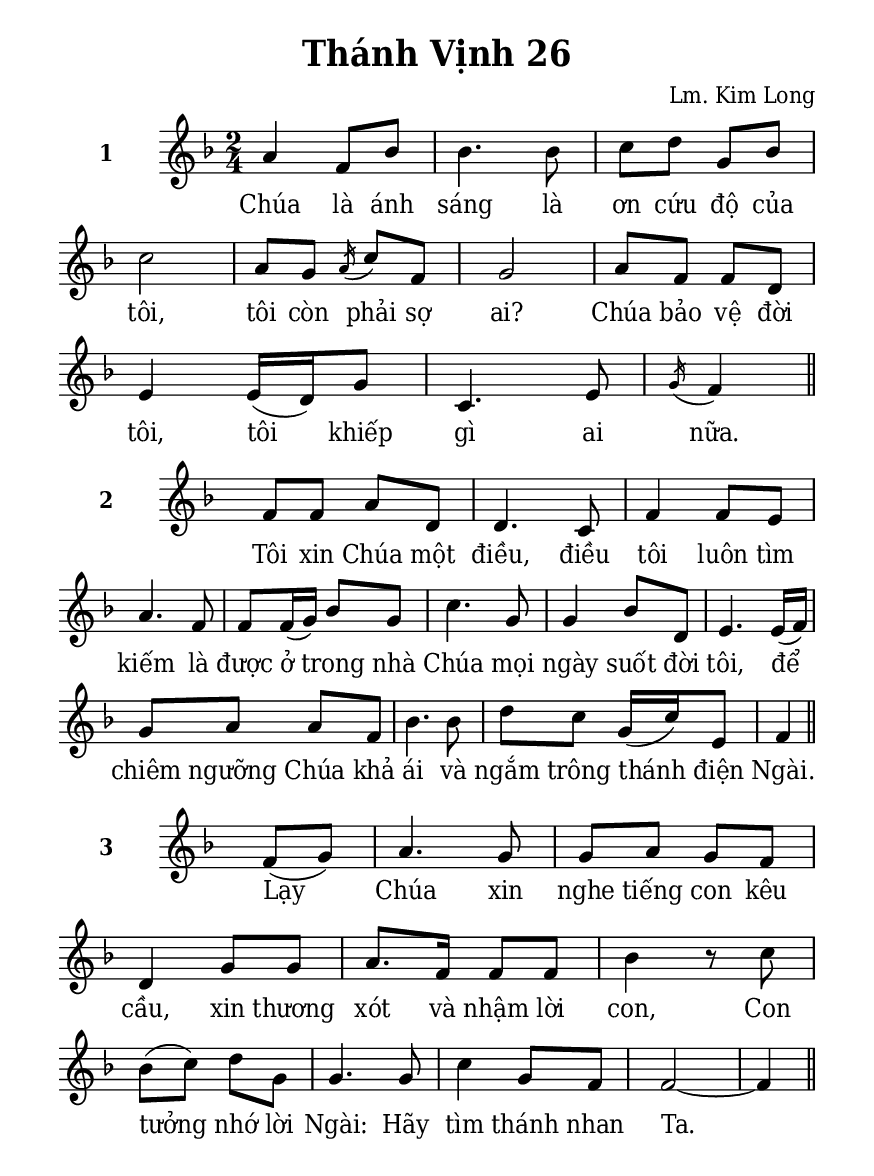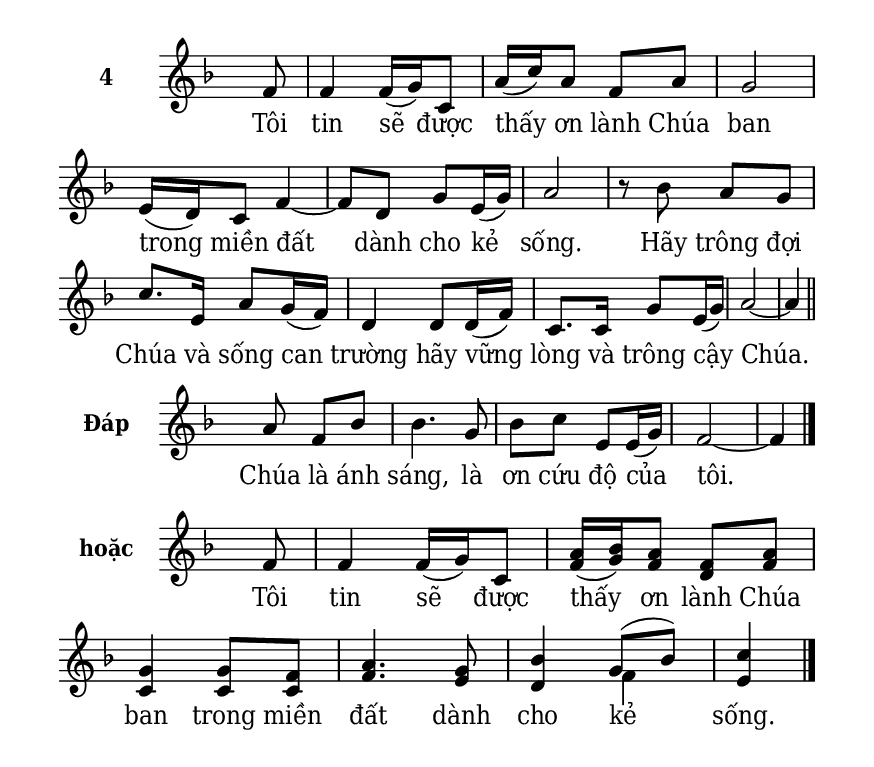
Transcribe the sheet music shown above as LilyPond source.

% Cài đặt chung
\version "2.22.1"
\include "english.ly"

\header {
  title = "Thánh Vịnh 26"
  composer = "Lm. Kim Long"
  %arranger = " "
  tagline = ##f
}

% Nhạc
nhacMauMot = \relative c'' {
  \key f \major
  \time 2/4
  a4 f8 bf |
  bf4. bf8 |
  c d g, bf |
  c2 |
  a8 g \slashedGrace { a16 ( } c8) f, |
  g2 |
  a8 f f d |
  e4 e16 (d) g8 |
  c,4. e8 |
  \slashedGrace { g16 ( } f4) \bar "||"
}

nhacMauHai = \relative c' {
  \key f \major
  \time 2/4
  f8 f a d, |
  d4. c8 |
  f4 f8 e |
  a4. f8 |
  f f16 (g) bf8 g |
  c4. g8 |
  g4 bf8 d, |
  e4. e16 (f) |
  g8 a a f |
  bf4. bf8 |
  d c g16 (c) e,8 |
  f4 \bar "||"
}

nhacMauBa = \relative c' {
  \key f \major
  \time 2/4
  \partial 4 f8 (g) |
  a4. g8 |
  g a g f |
  d4 g8 g |
  a8. f16 f8 f |
  bf4 r8 c |
  bf (c) d g, |
  g4. g8 |
  c4 g8 f |
  f2 ~ |
  f4 \bar "||"
}

nhacMauBon = \relative c' {
  \key f \major
  \time 2/4
  \partial 8 f8 |
  f4 f16 (g) c,8 |
  a'16 (c) a8 f a |
  g2 |
  e16 (d) c8 f4 ~ |
  f8 d g e16 (g) |
  a2 |
  r8 bf a g |
  c8. e,16 a8 g16 (f) |
  d4 d8 d16 (f) |
  c8. c16 g'8 e16 (g) |
  a2 ~ |
  a4 \bar "||"
}

nhacMauNam = \relative c'' {
  \key f \major
  \time 2/4
  \partial 4. a8 f bf |
  bf4. g8 |
  bf c e, e16 (g) |
  f2 ~ |
  f4 \bar "|."
}

nhacMauSau = \relative c' {
  \key f \major
  \time 2/4
  \partial 8 f8 |
  f4 f16 (g) c,8 |
  <<
    {
      a'16 (bf) a8 f a |
      g4 g8 f |
      a4. g8 |
      bf4
    }
    {
      f16 (g) f8 d f |
      c4 c8 c |
      f4. e8 |
      d4
    }
  >>
  <<
    {
      \voiceOne
      g8 (bf)
    }
    \new Voice = "splitpart" {
      \voiceTwo
      f4
    }
  >>
  \oneVoice
  <c' e,>4 \bar "|."
}

% Lời
loiMauMot = \lyricmode {
  Chúa là ánh sáng là ơn cứu độ của tôi,
  tôi còn phải sợ ai?
  Chúa bảo vệ đời tôi, tôi khiếp gì ai nữa.
}

loiMauHai = \lyricmode {
  Tôi xin Chúa một điều, điều tôi luôn tìm kiếm
  là được ở trong nhà Chúa mọi ngày suốt đời tôi,
  để chiêm ngưỡng Chúa khả ái và ngắm trông thánh điện Ngài.
}

loiMauBa = \lyricmode {
  Lạy Chúa xin nghe tiếng con kêu cầu,
  xin thương xót và nhậm lời con,
  Con tưởng nhớ lời Ngài: Hãy tìm thánh nhan Ta.
}

loiMauBon = \lyricmode {
  Tôi tin sẽ được thấy ơn lành Chúa ban
  trong miền đất dành cho kẻ sống.
  Hãy trông đợi Chúa và sống can trường
  hãy vững lòng và trông cậy Chúa.
}

loiMauNam = \lyricmode {
  Chúa là ánh sáng, là ơn cứu độ của tôi.
}

loiMauSau = \lyricmode {
  Tôi tin sẽ được thấy ơn lành Chúa ban
  trong miền đất dành cho kẻ sống.
}

% Dàn trang
\paper {
  #(set-paper-size "a5")
  top-margin = 10\mm
  bottom-margin = 10\mm
  left-margin = 10\mm
  right-margin = 10\mm
  indent = #0
  #(define fonts
	 (make-pango-font-tree "Deja Vu Serif Condensed"
	 		       "Deja Vu Serif Condensed"
			       "Deja Vu Serif Condensed"
			       (/ 20 20)))
  print-page-number = ##f
}

\score {
  <<
    \new Staff \with {
      instrumentName = \markup { \bold "1" }}<<
        \clef treble
        \new Voice = beSop {
          \nhacMauMot
        }
      \new Lyrics \lyricsto beSop \loiMauMot
    >>
  >>
  \layout {
    indent = 17
    \override Lyrics.LyricSpace.minimum-distance = #0.7
    \override Score.BarNumber.break-visibility = ##(#f #f #f)
    \override Score.SpacingSpanner.uniform-stretching = ##t
    ragged-last = ##f
  }
}

\score {
  <<
    \new Staff \with {
      instrumentName = \markup { \bold "2" }}<<
        \clef treble
        \new Voice = beSop {
          \nhacMauHai
        }
      \new Lyrics \lyricsto beSop \loiMauHai
    >>
  >>
  \layout {
    indent = 17
    \override Staff.TimeSignature.transparent = ##t
    \override Lyrics.LyricSpace.minimum-distance = #0.7
    \override Score.BarNumber.break-visibility = ##(#f #f #f)
    \override Score.SpacingSpanner.uniform-stretching = ##t
    ragged-last = ##f
  }
}

\score {
  <<
    \new Staff \with {
      instrumentName = \markup { \bold "3" }}<<
        \clef treble
        \new Voice = beSop {
          \nhacMauBa
        }
      \new Lyrics \lyricsto beSop \loiMauBa
    >>
  >>
  \layout {
    indent = 17
    \override Staff.TimeSignature.transparent = ##t
    \override Lyrics.LyricSpace.minimum-distance = #0.7
    \override Score.BarNumber.break-visibility = ##(#f #f #f)
    \override Score.SpacingSpanner.uniform-stretching = ##t
    ragged-last = ##f
  }
}

\score {
  <<
    \new Staff \with {
      instrumentName = \markup { \bold "4" }}<<
        \clef treble
        \new Voice = beSop {
          \nhacMauBon
        }
      \new Lyrics \lyricsto beSop \loiMauBon
    >>
  >>
  \layout {
    indent = 17
    \override Staff.TimeSignature.transparent = ##t
    \override Lyrics.LyricSpace.minimum-distance = #0.7
    \override Score.BarNumber.break-visibility = ##(#f #f #f)
    \override Score.SpacingSpanner.uniform-stretching = ##t
    ragged-last = ##f
  }
}

\score {
  <<
    \new Staff \with {
      instrumentName = \markup { \bold "Đáp" }}<<
        \clef treble
        \new Voice = beSop {
          \nhacMauNam
        }
      \new Lyrics \lyricsto beSop \loiMauNam
    >>
  >>
  \layout {
    indent = 17
    \override Staff.TimeSignature.transparent = ##t
    \override Lyrics.LyricSpace.minimum-distance = #0.7
    \override Score.BarNumber.break-visibility = ##(#f #f #f)
    \override Score.SpacingSpanner.uniform-stretching = ##t
    ragged-last = ##f
  }
}

\score {
  <<
    \new Staff \with {
      instrumentName = \markup { \bold "hoặc" }}<<
        \clef treble
        \new Voice = beSop {
          \nhacMauSau
        }
      \new Lyrics \lyricsto beSop \loiMauSau
    >>
  >>
  \layout {
    indent = 17
    \override Staff.TimeSignature.transparent = ##t
    \override Lyrics.LyricSpace.minimum-distance = #0.7
    \override Score.BarNumber.break-visibility = ##(#f #f #f)
    \override Score.SpacingSpanner.uniform-stretching = ##t
    ragged-last = ##f
  }
}
